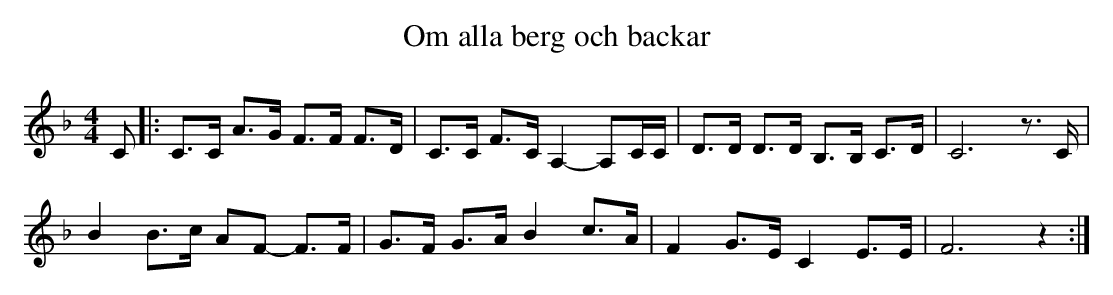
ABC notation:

X:1
T:Om alla berg och backar
M:4/4
L:1/8
K:F
C |: C>C A>G F>F F>D | C>C F>C A,2- A,C/C/ | D>D D>D B,>B, C>D | C6 z3/2 C/ |
B2 B>c AF- F>F | G>F G>A B2 c>A | F2 G>E C2 E>E | F6 z2 :|
